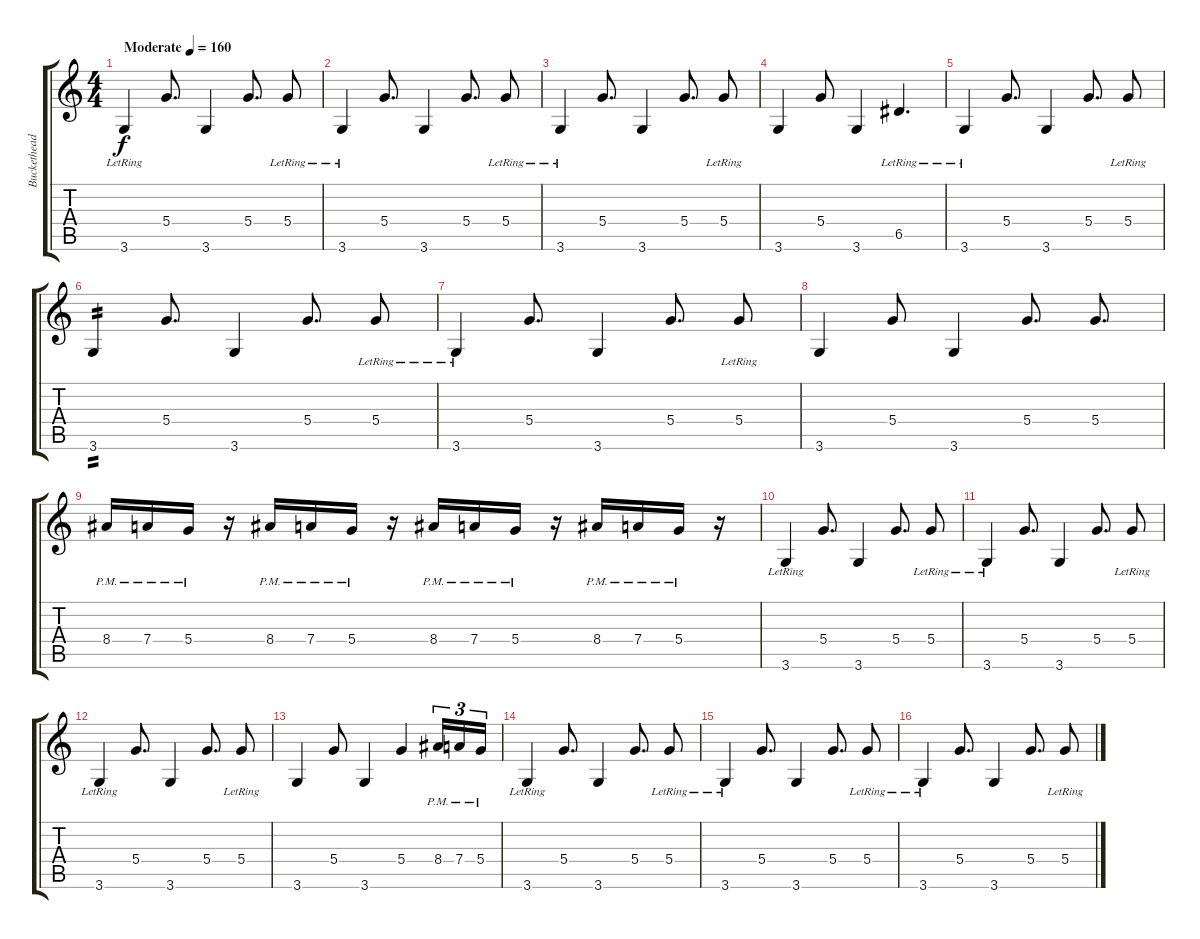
\track ("Buckethead" "Buckethead") {instrument distortionguitar}
\staff {score tabs}
\tuning (E4 B3 G3 D3 A2 E2) {hide}
\ts (4 4)
\tempo (160 "Moderate")
\clef g2
\ks c
3.6{lr}.4{dy f instrument distortionguitar} 5.4.8{d} 3.6.4 5.4.8{d} 5.4{lr}.8 |
3.6{lr}.4 5.4.8{d} 3.6.4 5.4.8{d} 5.4{lr}.8 |
3.6{lr}.4 5.4.8{d} 3.6.4 5.4.8{d} 5.4{lr}.8 |
3.6.4 5.4.8 3.6.4 6.5{lr}.4{d} |
3.6{lr}.4 5.4.8{d} 3.6.4 5.4.8{d} 5.4{lr}.8 |
3.6.4{tp 2} 5.4.8{d} 3.6.4 5.4.8{d} 5.4{lr}.8 |
3.6{lr}.4 5.4.8{d} 3.6.4 5.4.8{d} 5.4{lr}.8 |
3.6.4 5.4.8 3.6.4 5.4.8{d} 5.4.8{d} |
8.4{pm}.16 7.4{pm}.16 5.4{pm}.16 r.16 8.4{pm}.16 7.4{pm}.16 5.4{pm}.16 r.16 8.4{pm}.16 7.4{pm}.16 5.4{pm}.16 r.16 8.4{pm}.16 7.4{pm}.16 5.4{pm}.16 r.16 |
3.6{lr}.4 5.4.8{d} 3.6.4 5.4.8{d} 5.4{lr}.8 |
3.6{lr}.4 5.4.8{d} 3.6.4 5.4.8{d} 5.4{lr}.8 |
3.6{lr}.4 5.4.8{d} 3.6.4 5.4.8{d} 5.4{lr}.8 |
3.6.4 5.4.8 3.6.4 5.4.4 8.4{pm}.16{tu (3 2)} 7.4{pm}.16{tu (3 2)} 5.4{pm}.16{tu (3 2)} |
3.6{lr}.4 5.4.8{d} 3.6.4 5.4.8{d} 5.4{lr}.8 |
3.6{lr}.4 5.4.8{d} 3.6.4 5.4.8{d} 5.4{lr}.8 |
3.6{lr}.4 5.4.8{d} 3.6.4 5.4.8{d} 5.4{lr}.8
